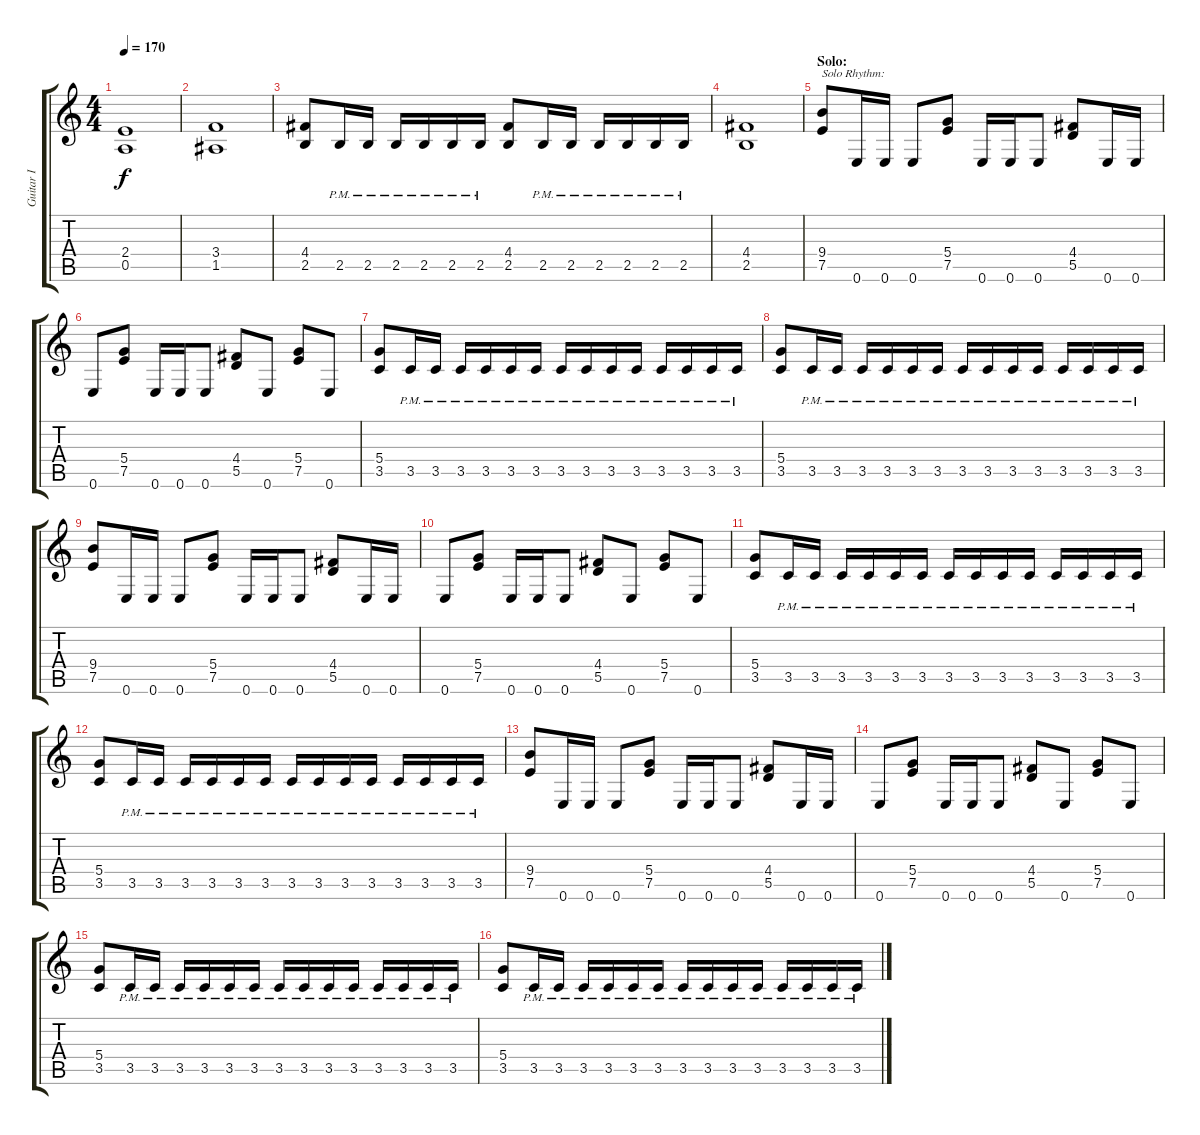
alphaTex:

\track ("Guitar I" "Guitar I") {instrument distortionguitar}
\staff {score tabs}
\tuning (E4 B3 G3 D3 A2 E2) {hide}
\ts (4 4)
\tempo 170
\clef g2
\ks c
(2.4 0.5).1{dy f} |
(3.4 1.5).1 |
(4.4 2.5).8 2.5{pm}.16 2.5{pm}.16 2.5{pm}.16 2.5{pm}.16 2.5{pm}.16 2.5{pm}.16 (4.4 2.5).8 2.5{pm}.16 2.5{pm}.16 2.5{pm}.16 2.5{pm}.16 2.5{pm}.16 2.5{pm}.16 |
(4.4 2.5).1 |
\section ("" "Solo:")
(9.4 7.5).8{txt "Solo Rhythm:"} 0.6.16 0.6.16 0.6.8 (5.4 7.5).8 0.6.16 0.6.16 0.6.8 (4.4 5.5).8 0.6.16 0.6.16 |
0.6.8 (5.4 7.5).8 0.6.16 0.6.16 0.6.8 (4.4 5.5).8 0.6.8 (5.4 7.5).8 0.6.8 |
(5.4 3.5).8 3.5{pm}.16 3.5{pm}.16 3.5{pm}.16 3.5{pm}.16 3.5{pm}.16 3.5{pm}.16 3.5{pm}.16 3.5{pm}.16 3.5{pm}.16 3.5{pm}.16 3.5{pm}.16 3.5{pm}.16 3.5{pm}.16 3.5{pm}.16 |
(5.4 3.5).8 3.5{pm}.16 3.5{pm}.16 3.5{pm}.16 3.5{pm}.16 3.5{pm}.16 3.5{pm}.16 3.5{pm}.16 3.5{pm}.16 3.5{pm}.16 3.5{pm}.16 3.5{pm}.16 3.5{pm}.16 3.5{pm}.16 3.5{pm}.16 |
(9.4 7.5).8 0.6.16 0.6.16 0.6.8 (5.4 7.5).8 0.6.16 0.6.16 0.6.8 (4.4 5.5).8 0.6.16 0.6.16 |
0.6.8 (5.4 7.5).8 0.6.16 0.6.16 0.6.8 (4.4 5.5).8 0.6.8 (5.4 7.5).8 0.6.8 |
(5.4 3.5).8 3.5{pm}.16 3.5{pm}.16 3.5{pm}.16 3.5{pm}.16 3.5{pm}.16 3.5{pm}.16 3.5{pm}.16 3.5{pm}.16 3.5{pm}.16 3.5{pm}.16 3.5{pm}.16 3.5{pm}.16 3.5{pm}.16 3.5{pm}.16 |
(5.4 3.5).8 3.5{pm}.16 3.5{pm}.16 3.5{pm}.16 3.5{pm}.16 3.5{pm}.16 3.5{pm}.16 3.5{pm}.16 3.5{pm}.16 3.5{pm}.16 3.5{pm}.16 3.5{pm}.16 3.5{pm}.16 3.5{pm}.16 3.5{pm}.16 |
(9.4 7.5).8 0.6.16 0.6.16 0.6.8 (5.4 7.5).8 0.6.16 0.6.16 0.6.8 (4.4 5.5).8 0.6.16 0.6.16 |
0.6.8 (5.4 7.5).8 0.6.16 0.6.16 0.6.8 (4.4 5.5).8 0.6.8 (5.4 7.5).8 0.6.8 |
(5.4 3.5).8 3.5{pm}.16 3.5{pm}.16 3.5{pm}.16 3.5{pm}.16 3.5{pm}.16 3.5{pm}.16 3.5{pm}.16 3.5{pm}.16 3.5{pm}.16 3.5{pm}.16 3.5{pm}.16 3.5{pm}.16 3.5{pm}.16 3.5{pm}.16 |
(5.4 3.5).8 3.5{pm}.16 3.5{pm}.16 3.5{pm}.16 3.5{pm}.16 3.5{pm}.16 3.5{pm}.16 3.5{pm}.16 3.5{pm}.16 3.5{pm}.16 3.5{pm}.16 3.5{pm}.16 3.5{pm}.16 3.5{pm}.16 3.5{pm}.16
